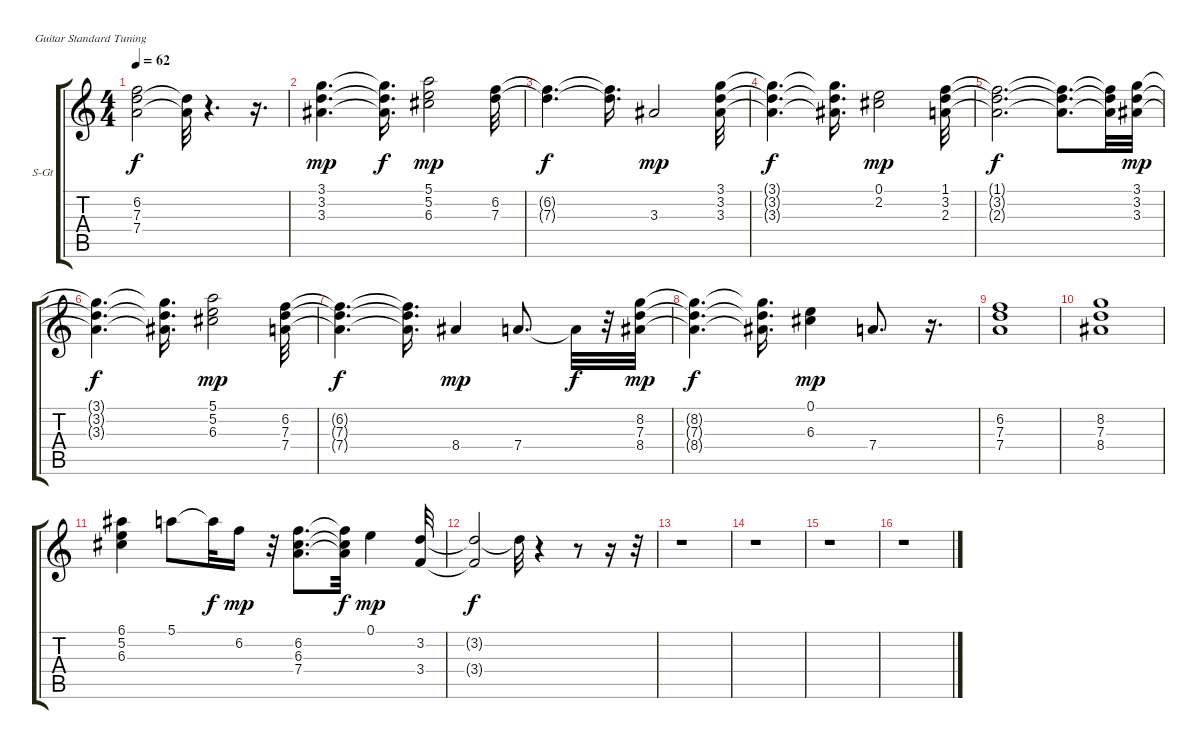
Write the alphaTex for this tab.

\bracketExtendMode groupsimilarinstruments
\firstSystemTrackNameOrientation horizontal
\otherSystemsTrackNameOrientation horizontal
\track ("Контрабас" "S-Gt") {instrument stringensemble2}
\staff {score tabs}
\tuning (E4 B3 G3 D3 A2 E2)
\displaytranspose 12
\ts (4 4)
\tempo 62
\clef g2
\ks c
(6.2{t} 7.3{t} 7.4{t}).2{dy f} (7.3{t} 7.4{t}).32 r.4{d} r.16{d} |
(3.1 3.2 3.3).4{d dy mp} (3.1{t} 3.2{t} 3.3{t}).16{d dy f} (5.1 5.2 6.3).2{dy mp} (6.2 7.3).32 |
(6.2{t} 7.3{t}).4{d dy f} (6.2{t} 7.3{t}).16{d} 3.3.2{dy mp} (3.1 3.2 3.3).32 |
(3.1{t} 3.2{t} 3.3{t}).4{d dy f} (3.1{t} 3.2{t} 3.3{t}).16{d} (0.1 2.2).2{dy mp} (1.1 3.2 2.3).32 |
(1.1{t} 3.2{t} 2.3{t}).2{d dy f} (1.1{t} 3.2{t} 2.3{t}).8{d} (1.1{t} 3.2{t} 2.3{t}).32 (3.1 3.2 3.3).32{dy mp} |
(3.1{t} 3.2{t} 3.3{t}).4{d dy f} (3.1{t} 3.2{t} 3.3{t}).16{d} (5.1 5.2 6.3).2{dy mp} (6.2 7.3 7.4).32 |
(6.2{t} 7.3{t} 7.4{t}).4{d dy f} (6.2{t} 7.3{t} 7.4{t}).16{d} 8.4.4{dy mp} 7.4.8{d} 7.4{t}.32{dy f} r.32 (8.2 7.3 8.4).32{dy mp} |
(8.2{t} 7.3{t} 8.4{t}).4{d dy f} (8.2{t} 7.3{t} 8.4{t}).16{d} (0.1 6.3).4{dy mp} 7.4.8{d} r.16{d} |
(6.2 7.3 7.4).1 |
(8.2 7.3 8.4).1 |
(6.1 5.2 6.3).4 5.1.8 5.1{t}.32{dy f} 6.2.16{dy mp} r.32 (6.2 6.3 7.4).8{d} (6.2{t} 6.3{t} 7.4{t}).32{dy f} 0.1.4{dy mp} (3.2 3.4).32 |
(3.2{t} 3.4{t}).2{dy f} 3.2{t}.32 r.4 r.8 r.16 r.32 |
r.1 |
r.1 |
r.1 |
r.1
